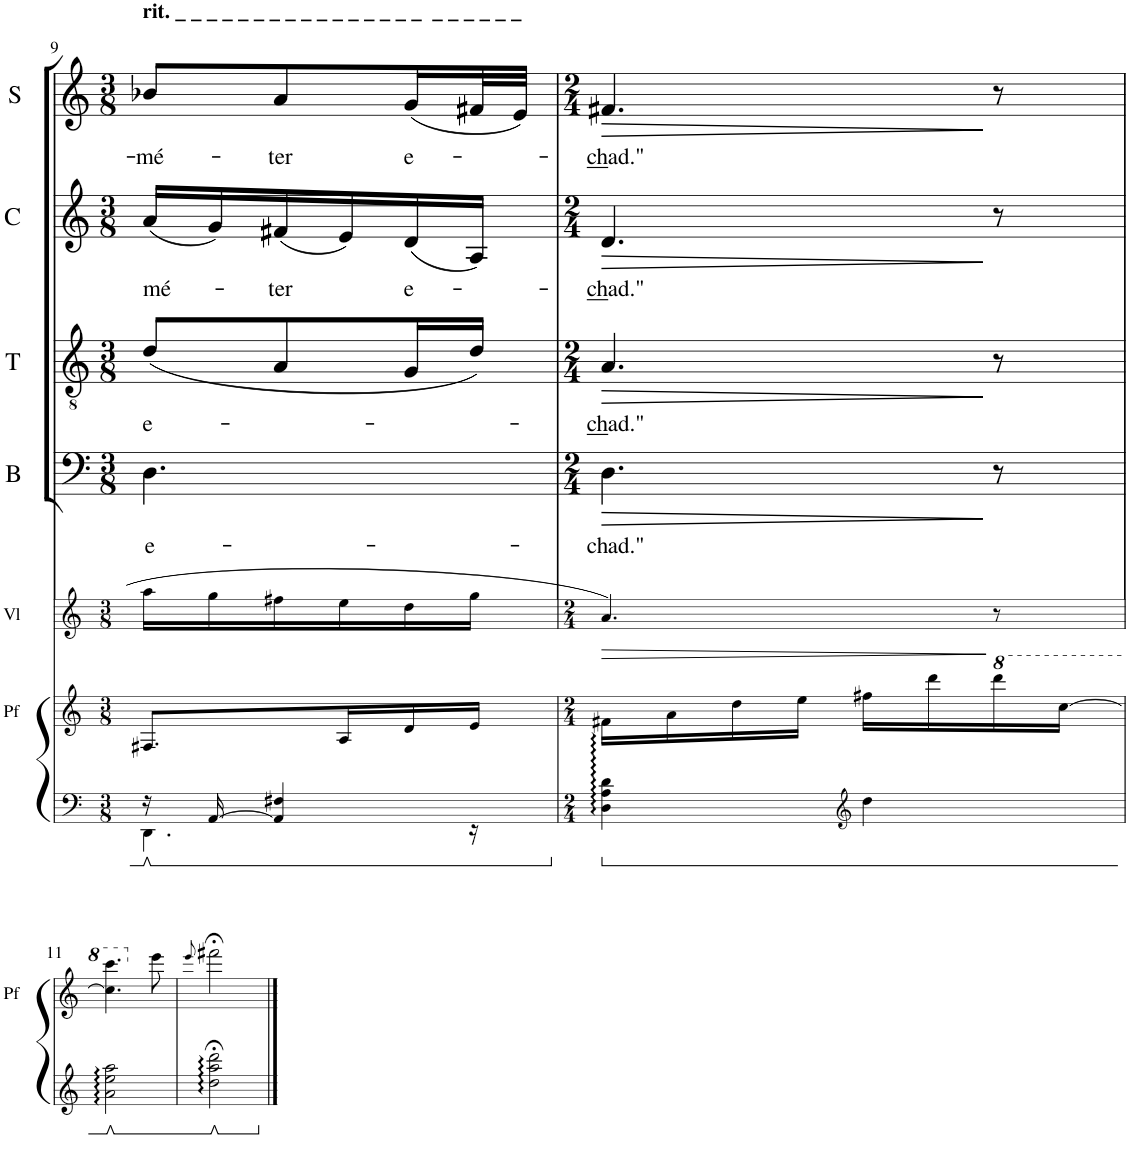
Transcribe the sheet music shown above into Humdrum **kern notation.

**kern	**kern	**kern	**dynam	**kern	**text	**dynam	**kern	**text	**dynam	**kern	**text	**dynam	**kern	**text	**dynam
*part7	*part6	*part5	*part5	*part4	*part4	*part4	*part3	*part3	*part3	*part2	*part2	*part2	*part1	*part1	*part1
*staff7	*staff6	*staff5	*staff5	*staff4	*staff4	*staff4	*staff3	*staff3	*staff3	*staff2	*staff2	*staff2	*staff1	*staff1	*staff1
*I"Piano	*I"Pianoforte	*I"Violino	*	*I"Bassi	*	*	*I"Tenori	*	*	*I"Contralti	*	*	*I"Soprani	*	*
*I'Pno	*I'Pf	*I'Vl	*	*I'B	*	*	*I'T	*	*	*I'C	*	*	*I'S	*	*
!!LO:PB:g=z
*clefF4	*clefG2	*clefG2	*	*clefF4	*	*	*clefGv2	*	*	*clefG2	*	*	*clefG2	*	*
*	*	*	*	*	*	*	*	*	*	*	*	*	*Trd1c2	*	*
*k[]	*k[]	*k[]	*	*k[]	*	*	*k[]	*	*	*k[]	*	*	*k[]	*	*
*M3/8	*M3/8	*M3/8	*	*M3/8	*	*	*M3/8	*	*	*M3/8	*	*	*M3/8	*	*
=9	=9	=9	=9	=9	=9	=9	=9	=9	=9	=9	=9	=9	=9	=9	=9
*^	*	*	*	*	*	*	*	*	*	*	*	*	*	*	*
!	!	!	!	!	!	!	!	!	!	!	!	!	!	!LO:TX:a:B:t=rit. _ _ _ _ _ _ _ _ _ _ _ _ _ _ _ _  _ _ _ _ _ _	!	!
!	!LO:N:vis=4.	!	!	!	!	!LO:LY:b	!	!	!LO:LY:b	!	!	!LO:LY:b	!	!	!LO:LY:b	!
16r	16%5DD\	8.F#X/L	16aa\LL	.	4.D\	e-	.	(8d/L	e-	.	(16a/LL	mé-	.	8b-X/L	-mé-	.
[16AA/	.	.	16gg\	.	.	.	.	.	.	.	16g/)	.	.	.	.	.
!	!	!	!	!	!	!	!	!	!	!	!	!LO:LY:b	!	!	!LO:LY:b	!
4AA/] 4F#X/	.	.	16ff#X\	.	.	.	.	8A/	.	.	(16f#X/	-ter	.	8a/	-ter	.
.	.	16A/L	16ee\	.	.	.	.	.	.	.	16e/)	.	.	.	.	.
!	!	!	!	!	!	!	!	!	!	!	!	!LO:LY:b	!	!	!LO:LY:b	!
.	.	16d/	16dd\	.	.	.	.	16G/L	.	.	(16d/	e-	.	(16g/L	e-	.
.	16r	16e/JJ	16gg\JJ	.	.	.	.	16d/JJ)	.	.	16A/JJ)	.	.	32f#X/L	.	.
.	.	.	.	.	.	.	.	.	.	.	.	.	.	32e/JJJ)	.	.
*v	*v	*	*	*	*	*	*	*	*	*	*	*	*	*	*	*
=10	=10	=10	=10	=10	=10	=10	=10	=10	=10	=10	=10	=10	=10	=10	=10
*M2/4	*M2/4	*M2/4	*	*M2/4	*	*	*M2/4	*	*	*M2/4	*	*	*M2/4	*	*
!	!	!	!LO:HP:b	!	!LO:LY:b	!LO:HP:b	!	!LO:LY:b	!LO:HP:b	!	!LO:LY:b	!LO:HP:b	!	!LO:LY:b	!LO:HP:b
4D\:: 4A\:: 4d\::	16f#X\LL	4.a/	>	4.D\	-chad."	>	4.A/	-ch ad."	>	4.d/	-ch ad."	>	4.f#X/	-ch ad."	>
.	16a\	.	.	.	.	.	.	.	.	.	.	.	.	.	.
.	16dd\	.	.	.	.	.	.	.	.	.	.	.	.	.	.
.	16ee\JJ	.	.	.	.	.	.	.	.	.	.	.	.	.	.
*clefG2	*	*	*	*	*	*	*	*	*	*	*	*	*	*	*
4dd\	16ff#X\LL	.	.	.	.	.	.	.	.	.	.	.	.	.	.
.	16ddd\	.	.	.	.	.	.	.	.	.	.	.	.	.	.
*	*8va	*	*	*	*	*	*	*	*	*	*	*	*	*	*
.	16dddd\	8r	]	8r	.	]	8r	.	]	8r	.	]	8r	.	]
.	[16ccc\JJ	.	.	.	.	.	.	.	.	.	.	.	.	.	.
!!LO:LB:g=z
=11	=11	=11	=11	=11	=11	=11	=11	=11	=11	=11	=11	=11	=11	=11	=11
2a\:: 2ee\:: 2aa\::	4.ccc\] 4.cccc\	2r	.	2r	.	.	2r	.	.	2r	.	.	2r	.	.
*	*X8va	*	*	*	*	*	*	*	*	*	*	*	*	*	*
.	8eee\	.	.	.	.	.	.	.	.	.	.	.	.	.	.
=12	=12	=12	=12	=12	=12	=12	=12	=12	=12	=12	=12	=12	=12	=12	=12
.	8qeee/	.	.	.	.	.	.	.	.	.	.	.	.	.	.
2dd\::;< 2aa\::;< 2ddd\::;<	2fff#X;<\	2r;<	.	2r;<	.	.	2r;<	.	.	2r;<	.	.	2r;<	.	.
==	==	==	==	==	==	==	==	==	==	==	==	==	==	==	==
*-	*-	*-	*-	*-	*-	*-	*-	*-	*-	*-	*-	*-	*-	*-	*-
